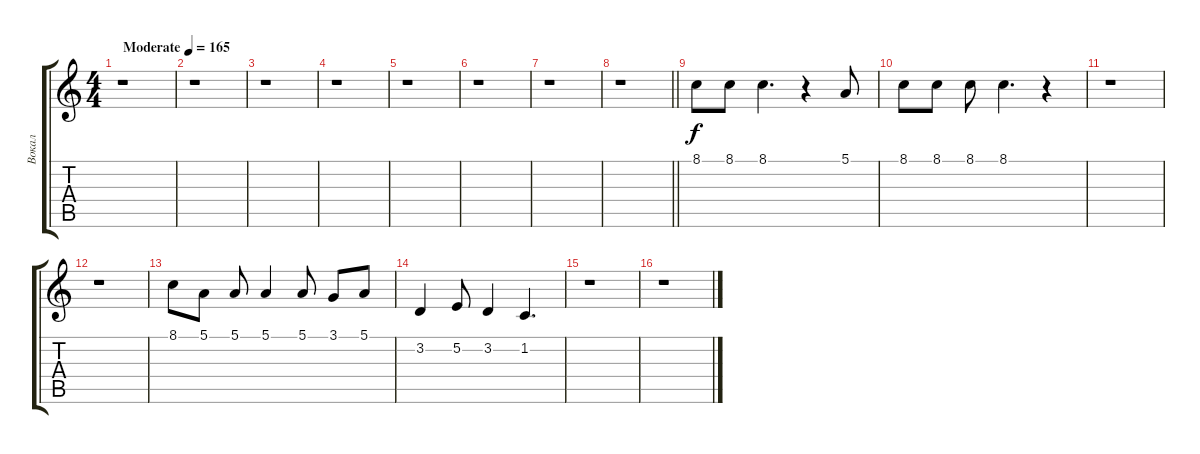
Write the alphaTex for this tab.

\track ("Вокал" "Вокал") {instrument oboe}
\staff {score tabs}
\tuning (E4 B3 G3 D3 A2 E2) {hide}
\ts (4 4)
\tempo (165 "Moderate")
\clef g2
\ks c
r.1{dy f instrument oboe} |
r.1 |
r.1 |
r.1 |
r.1 |
r.1 |
r.1 |
\barLineRight lightlight
r.1 |
8.1.8 8.1.8 8.1.4{d} r.4 5.1.8 |
8.1.8 8.1.8 8.1.8 8.1.4{d} r.4 |
r.1 |
r.1 |
8.1.8 5.1.8 5.1.8 5.1.4 5.1.8 3.1.8 5.1.8 |
3.2.4 5.2.8 3.2.4 1.2.4{d} |
r.1 |
r.1
